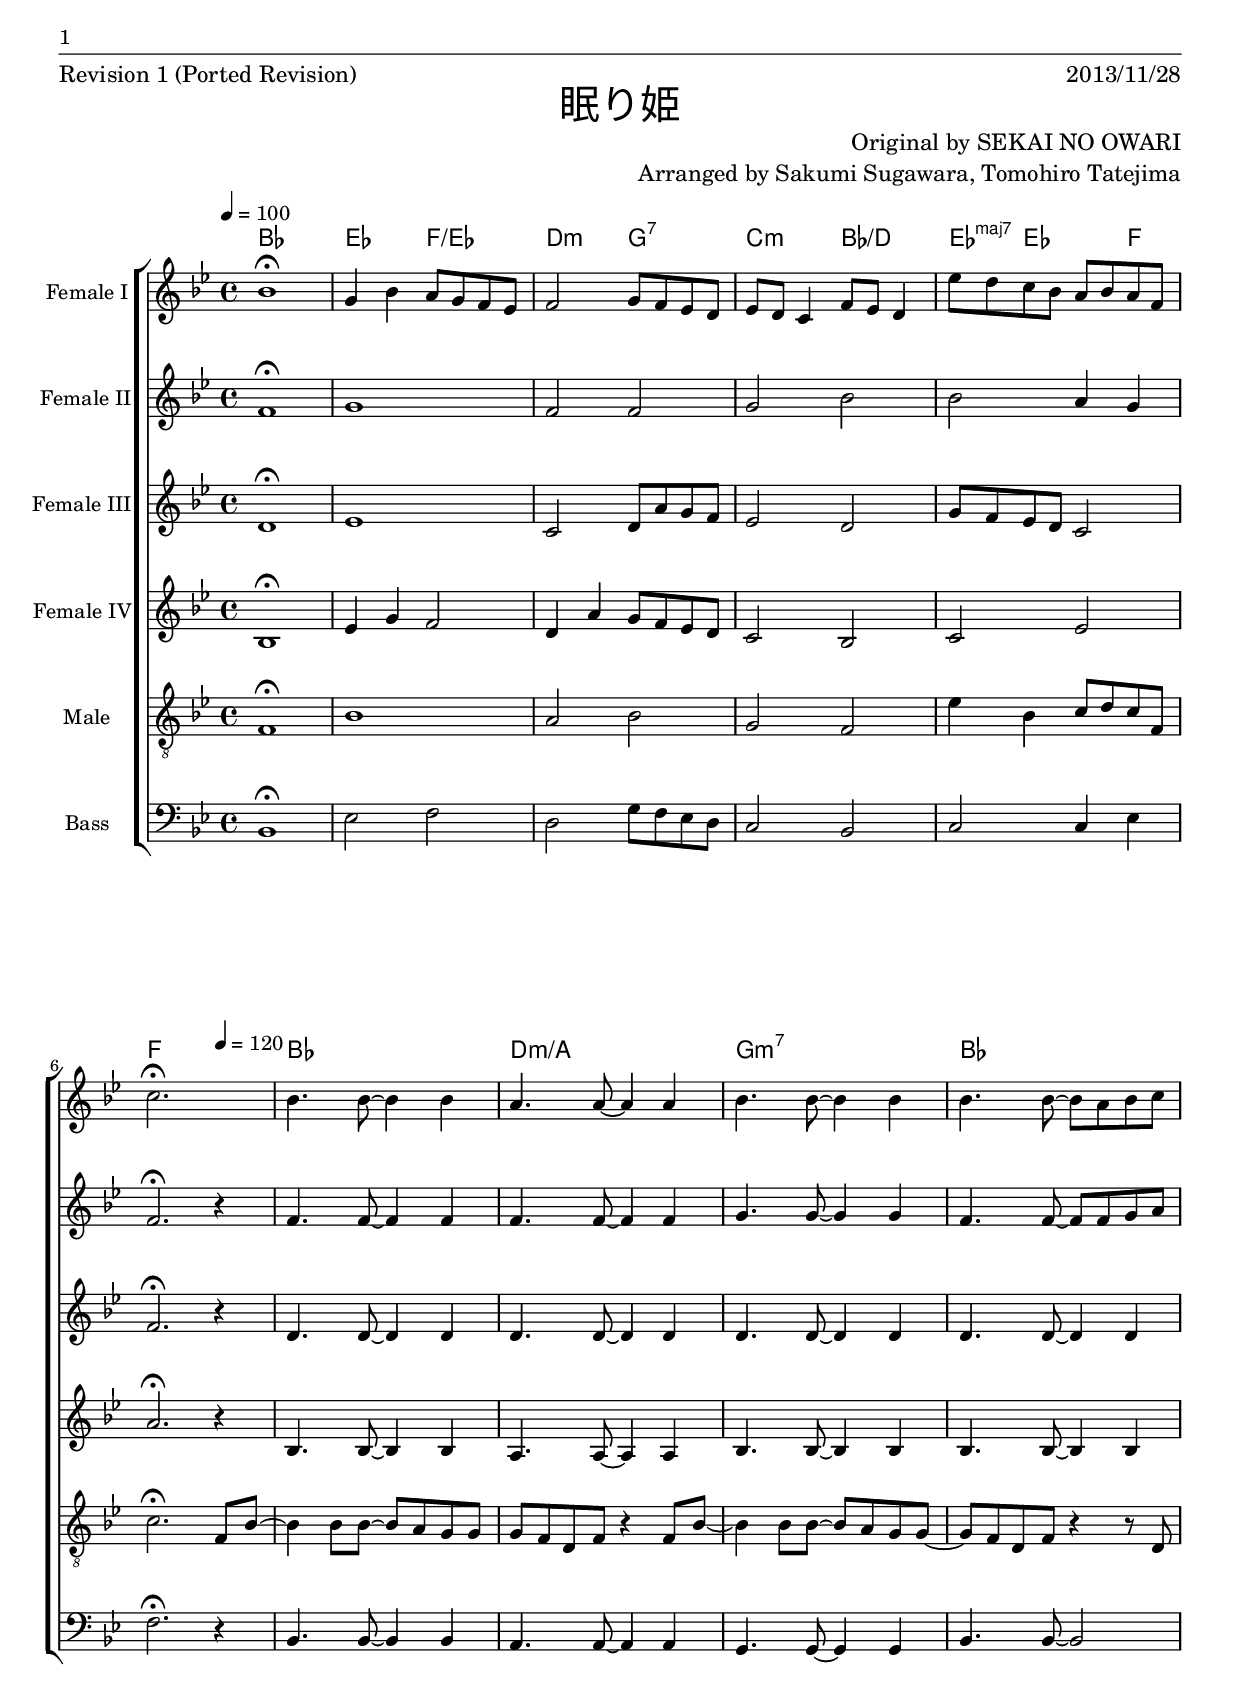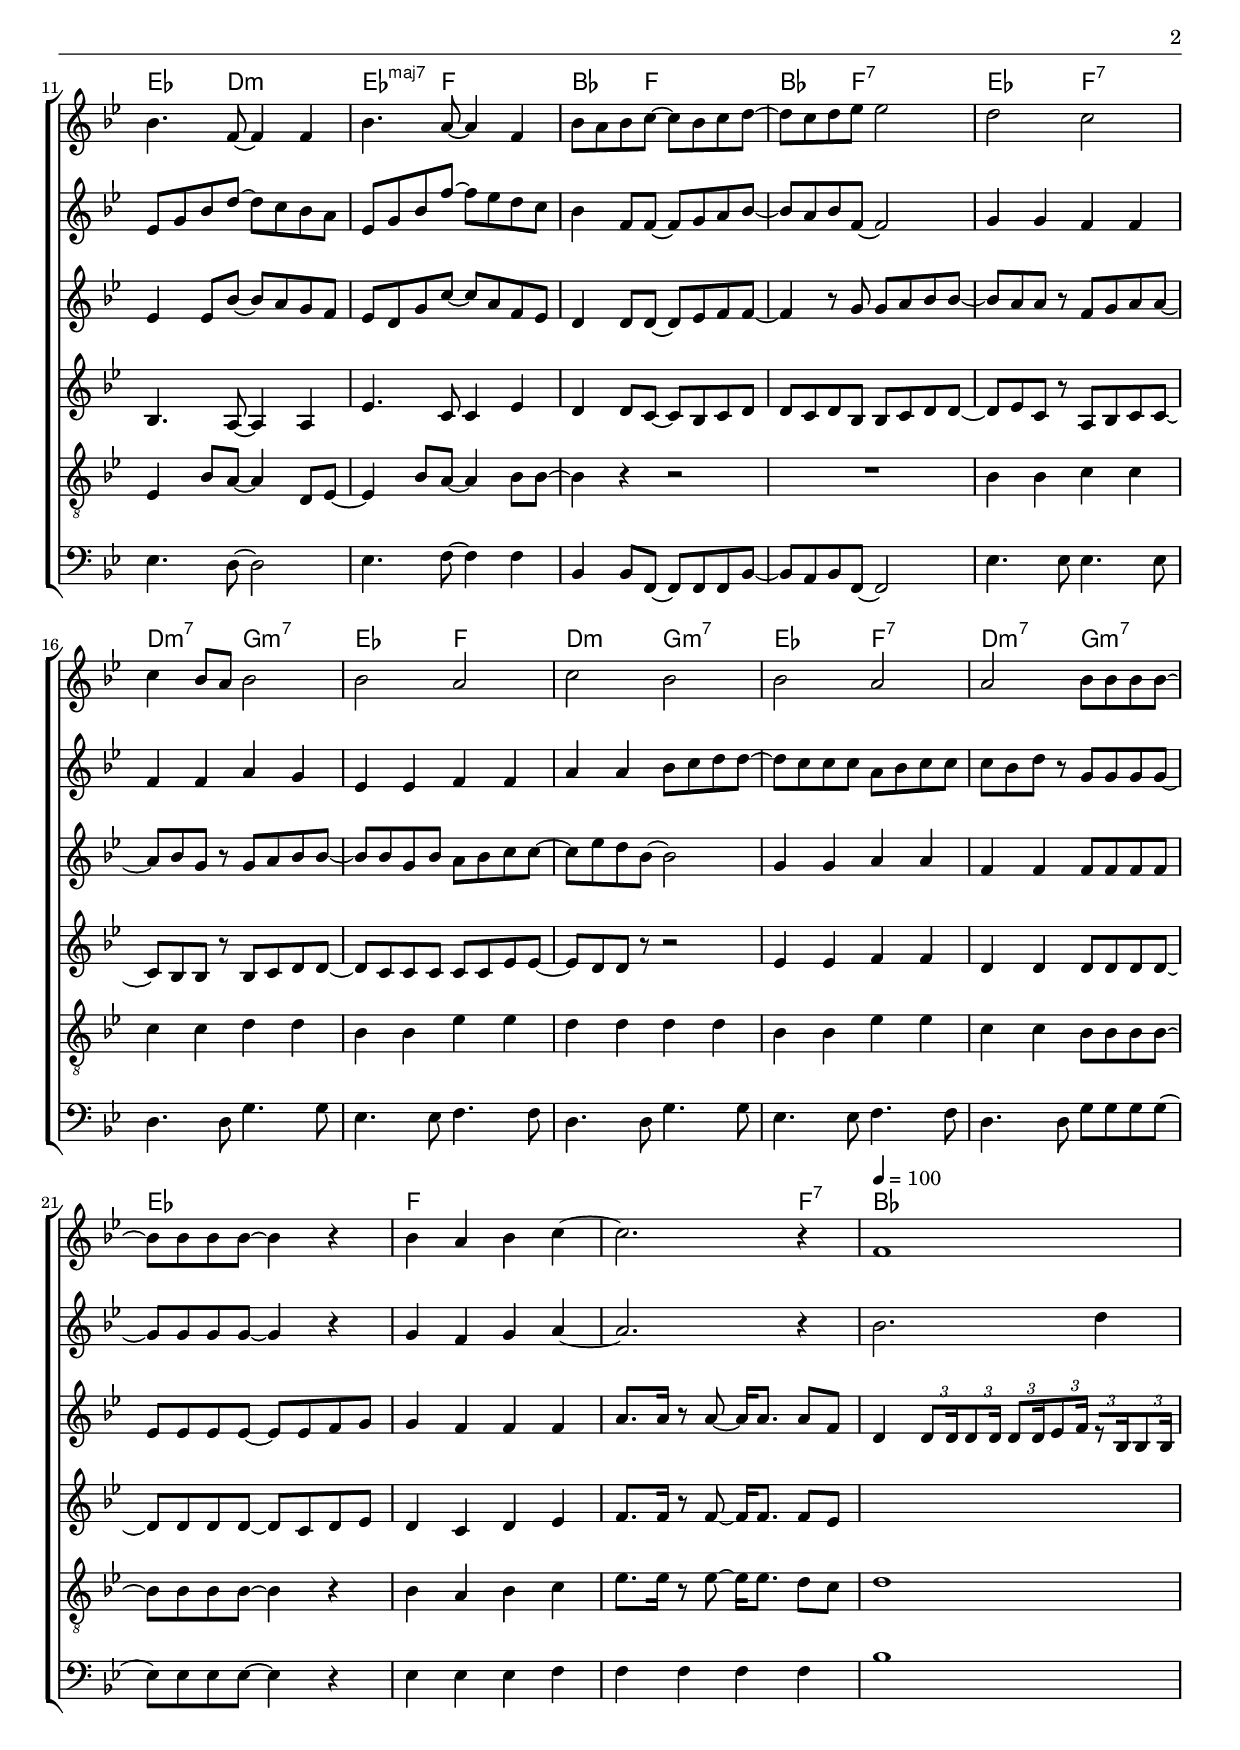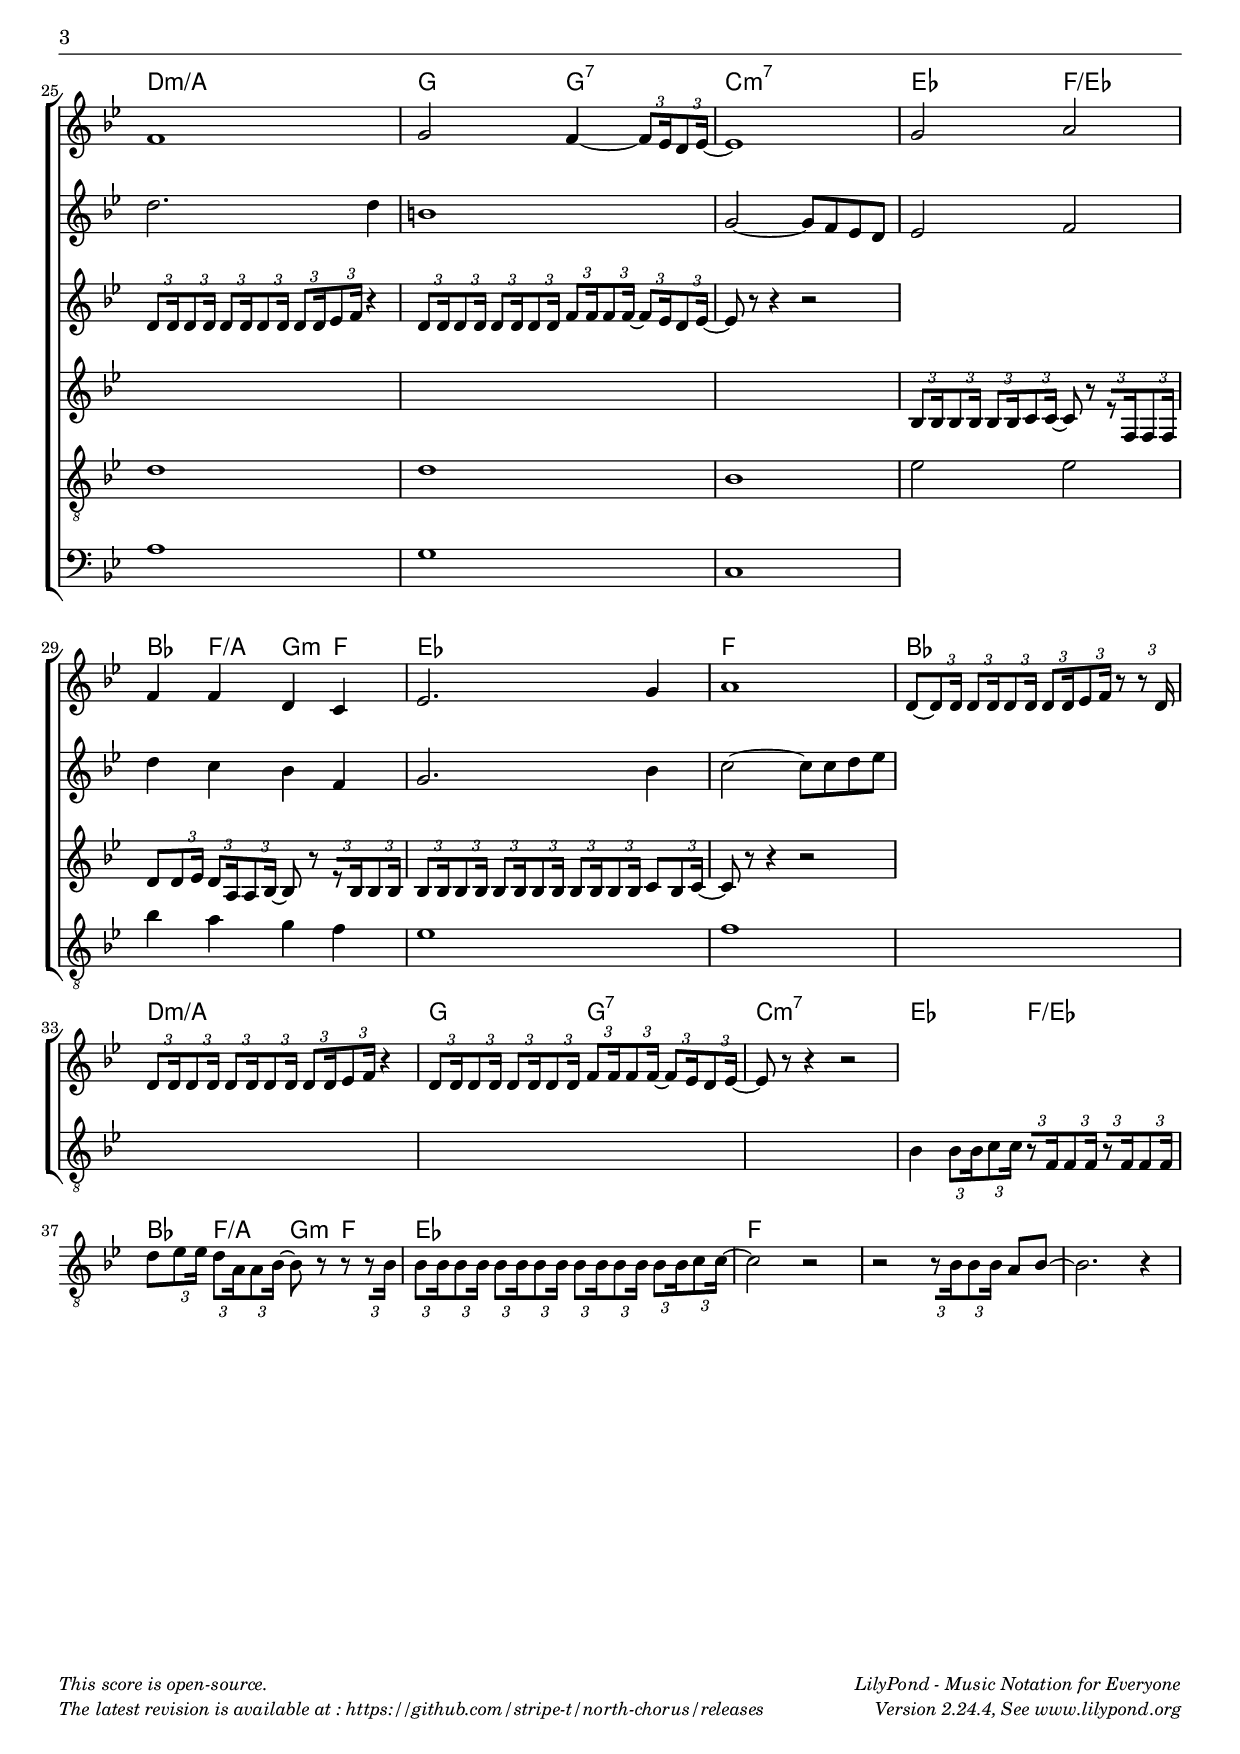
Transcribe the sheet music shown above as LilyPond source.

% Template revision 2
%
% For Flescobaldi :
% -*- indent-width: 4; tab-width: 4; indent-tabs: true;

\version "2.16.0"

% The below, invented by Mats Bengtsson, creates left and right brackets vertically 
% spanning an entire staff. It is useful for offseting optional passages of music,
% as shown in the example

% The number next to "th" in (th 0.2) controls thickness of the brackets. 
#(define-markup-command (left-bracket layout props) ()
	 "Draw left hand bracket"
	 (let* ((th 0.2) ;; todo: take from GROB
			(width (* 2.5 th)) ;; todo: take from GROB
			(ext '(-2.8 . 2.8))) ;; todo: take line-count into account
		 (ly:bracket Y ext th width)))

leftBracket = {
	\once\override BreathingSign #'text = #(make-left-bracket-markup)
	\once\override BreathingSign #'break-visibility = #end-of-line-invisible
	\once\override BreathingSign #'Y-offset = ##f
	% Trick to print it after barlines and signatures:
	\once\override BreathingSign #'break-align-symbol = #'custos
	\breathe
}


#(define-markup-command (right-bracket layout props) ()
	 "Draw right hand bracket"
	 (let* ((th .2);;todo: take from GROB
			(width (* 2.5 th)) ;; todo: take from GROB
			(ext '(-2.8 . 2.8))) ;; todo: take line-count into account
		 (ly:bracket Y ext th (- width))))

rightBracket = {
	\once\override BreathingSign #'text = #(make-right-bracket-markup)
	\once\override BreathingSign #'Y-offset = ##f
	\breathe
}

t = #(define-music-function
     (parser location note)
     (ly:music?)
   #{
	 \set Timing.baseMoment = #(ly:make-moment 1/8)
     \tuplet 3/2 8 {
		 #note
	 }
	 \unset Timing.baseMoment
   #})
\paper {
	bookTitleMarkup = \markup {
		\column {
			\fill-line {
				"Revision 1 (Ported Revision)"
				"2013/11/28"
			}
			\fill-line {
				\override #'(font-name . "IPAex明朝")
				\fontsize #5 "眠り姫"
			}
			\fill-line {
				\null
				"Original by SEKAI NO OWARI"
			}
			\fill-line {
				\null
				"Arranged by Sakumi Sugawara, Tomohiro Tatejima"
			}
		}
	}
	oddHeaderMarkup = \markup {
		\override #'(baseline-skip . 1) \column {
			\fill-line {
				\fontsize #-1 \fromproperty #'page:page-number-string \null
			}
			\draw-hline
		}
		
	}
	evenHeaderMarkup = \markup {
		\override #'(baseline-skip . 1) \column {
			\fill-line {
				\null \fontsize #-1 \fromproperty #'page:page-number-string
			}
			\draw-hline
		}
	}

	oddFooterMarkup = \markup {
		\on-the-fly #last-page \column{
			\fontsize #-2 \italic \fill-line {
				\left-column {"This score is open-source." "The latest revision is available at : https://github.com/stripe-t/north-chorus/releases"}
				\right-column {"LilyPond - Music Notation for Everyone" #(string-append "Version " (lilypond-version) ", See www.lilypond.org")}
			}
		}
	}

	evenFooterMarkup = \oddFooterMarkup
}

chord = \chordmode {
	\set majorSevenSymbol = \markup { maj7 }
	\tempo 4=100
	bes1 |
	ees2 f/ees | d:m g:7 | c:m bes/d | ees4:maj7 ees2 f4 |
	f2. \tempo 4=120 s4 |
	bes1 | d:m/a | g:m7 | bes |
	ees4. d8:m s2 | ees4.:maj7 f8 s2 | bes4. f8 s2 | bes4. f8:7 s2 |
	ees2 f:7 | d:m7 g:m7 | ees f | d:m g:m7 |
	ees f:7 | d:m7 g:m7 | ees1 | f2 \set Score.tempoHideNote = ##t \tempo 4=110 s2 |
	\tempo 4=100 s2 \tempo 4=90 s4 f4:7 |
	\unset Score.tempoHideNote \tempo 4=100
	bes1 | d:m/a | g2 g:7 | c1:m7 |
	ees2 f/ees | bes4 f/a g:m f | ees1 | f |
	bes | d:m/a | g2 g:7 | c1:m7 |
	ees2 f/ees | bes4 f/a g:m f | ees1 | f |
}

fA = \relative c' {
	\override TupletBracket.bracket-visibility = ##f
	\key bes \major
	bes'1\fermata |
	g4 bes a8 g f ees | f2 g8 f ees d | ees d c4 f8 ees d4 | ees'8 d c bes a bes a f |
	c'2.\fermata s4
	bes4. bes8 ~ bes4 bes | a4. a8 ~ a4 a | bes4. bes8 ~ bes4 bes | bes4. bes8 ~ bes8 a bes c |
	
	bes4. f8 ~ f4 f | bes4. a8 ~ a4 f | bes8 a bes c ~ c bes c d ~ | d c d ees ees2 |
	d2 c | c4 bes8 a bes2 | bes a | c bes |
	bes2 a | a bes8 bes bes bes ~ | bes bes bes bes ~ bes4 r | bes4 a bes c ~ |
	c2. r4 |
	
	f,1 | f | g2 f4 ~ \t{f8 ees16 d8 ees16 ~ } | ees1 |
	g2 a | f4 f d c | ees2. g4 | a1 |
	d,8 ~ \t {d8 d16 d8 d16 d8 d16 d8 d16 ees8 f16 } r8 \t {r8 d16} | \t {d8 d16 d8 d16 d8 d16 d8 d16 d8 d16 ees8 f16} r4 |
	\t {d8 d16 d8 d16 d8 d16 d8 d16 f8 f16 f8 f16 ~ f8 ees16 d8 ees16 ~ } | ees8 r r4 r2 |

	
	\set stemRightBeamCount = #0
	%\tuplet 3/2 4 {c4 c8[] c4 c8[] c4 c8[] c4 c8[]}
}
fAlyric = \lyricmode {
	\set ignoreMelismata = ##t
	\override Lyrics . LyricText #'font-name = "IPAex明朝"
	\override Lyrics . LyricText #'font-size = #-1
}

fB = \relative c' {
	\override TupletBracket.bracket-visibility = ##f
	\key bes \major
	f1\fermata |
	g | f2 f | g bes | bes a4 g |
	f2.\fermata r4 |
	f4. f8 ~ f4 f | f4. f8 ~ f4 f | g4. g8 ~ g4 g | f4. f8 ~ f f g a |
	ees8 g bes d ~ d c bes a | ees g bes f' ~ f ees d c | bes4 f8 f ~ f g a bes ~ | bes a bes f ~ f2 |
	g4 g f f | f f a g | ees ees f f | a a bes8 c d d ~ |
	d8 c c c a bes c c | c bes d r g,8 g g g ~ | g g g g ~ g4 r | g4 f g a ~ |
	a2. r4 |
	bes2. d4 | d2. d4 | b1 | g2 ~ g8 f ees d |
	ees2 f | d'4 c bes f | g2. bes4 | c2 ~ c8 c d ees |
}
fBlyric = \lyricmode {
	\set ignoreMelismata = ##t
	\override Lyrics . LyricText #'font-name = "IPAex明朝"
	\override Lyrics . LyricText #'font-size = #-1
}

fC = \relative c'{
	\override TupletBracket.bracket-visibility = ##f
	\key bes \major
	d1\fermata |
	ees | c2 d8 a' g f | ees2 d | g8 f ees d c2 |
	f2.\fermata r4 |
	d4. d8 ~ d4 d | d4. d8 ~ d4 d | d4. d8 ~ d4 d | d4. d8 ~ d4 d |
	ees4 ees8 bes' ~ bes a g f | ees d g c ~ c a f ees | d4 d8 d ~ d ees f f ~ | f4 r8 g g a bes bes ~ |
	bes a a r f g a a ~ | a bes g r g a bes bes ~ | bes bes g bes a bes c c ~ | c ees d bes ~ bes2 |
	g4 g a a | f f f8 f f f | ees ees ees ees ~ ees ees f g | g4 f f f |
	a8. a16 r8 a8 ~ a16 a8. a8 f |
	d4 \t {d8 d16 d8 d16 d8 d16 ees8 f16 r8[ bes,16 bes8 bes16]} | \t {d8 d16 d8 d16 d8 d16 d8 d16 d8 d16 ees8 f16} r4 |
	\t {d8 d16 d8 d16 d8 d16 d8 d16 f8 f16 f8 f16 ~ f8 ees16 d8 ees16 ~ } | ees8 r r4 r2 |
	
}
fClyric = \lyricmode {
	\set ignoreMelismata = ##t
	\override Lyrics . LyricText #'font-name = "IPAex明朝"
	\override Lyrics . LyricText #'font-size = #-1
}

fD = \relative c'{
	\override TupletBracket.bracket-visibility = ##f
	\key bes \major
	bes1\fermata |
	ees4 g f2 | d4 a' g8 f ees d | c2 bes | c ees |
	a2.\fermata r4 |
	bes,4. bes8 ~ bes4 bes | a4. a8 ~ a4 a | bes4. bes8 ~ bes4 bes | bes4. bes8 ~ bes4 bes |
	bes4. a8 ~ a4 a | ees'4. c8 c4 ees | d4 d8 c ~ c bes c d | d c d bes bes c d d ~ |
	d8 ees c r a bes c c ~ | c bes bes r bes c d d ~ | d c c c c c ees ees ~ | ees d d r r2 |
	ees4 ees f f | d d d8 d d d ~ | d d d d ~ d8 c d ees | d4 c d ees |
	f8. f16 r8 f ~ f16 f8. f8 ees |
	s1*4 |
		\t {bes8 bes16 bes8 bes16 bes8 bes16 c8 c16 ~ } c8 r \t {r8[ f,16 f8 f16] } | d'8 \t {d8 ees16 d8 a16 a8 bes16 ~ } bes8 r \t {r8[ bes16 bes8 bes16]} |
	\t {bes8 bes16 bes8 bes16 bes8 bes16 bes8 bes16 bes8 bes16 bes8 bes16} c8 \t {bes8 c16 ~ } | c8 r r4 r2 |


}
fDlyric = \lyricmode {
	\set ignoreMelismata = ##t
	\override Lyrics . LyricText #'font-name = "IPAex明朝"
	\override Lyrics . LyricText #'font-size = #-1
}

mA = \relative c {
	\override TupletBracket.bracket-visibility = ##f
	\key bes \major
	f1\fermata |
	bes | a2 bes | g f | ees'4 bes c8 d c f, |
	c'2.\fermata f,8 bes ~ |
	bes4 bes8 bes ~ bes a g g | g f d f r4 f8 bes ~ | bes4 bes8 bes8 ~ bes a g g ~ | g f d f r4 r8 d8|
	ees4 bes'8 a ~ a4 d,8 ees ~ | ees4 bes'8 a ~ a4 bes8 bes ~ | bes4 r r2 | R1
	bes4 bes c c | c c d d | bes bes ees ees | d d d d |
	bes bes ees ees | c c bes8 bes bes bes ~ | bes bes bes bes ~ bes4 r | bes a bes c |
	ees8. ees16 r8 ees8 ~ ees16 ees8. d8 c |
	d1 | d | d | bes |
	ees2 ees | bes'4 a g f | ees1 | f |
	s1*4
	bes,4 \t {bes8 bes16 c8 c16 } \t {r8[ f,16 f8 f16] r8[ f16 f8 f16]} | d'8 \t {ees8 ees16 d8 a16 a8 bes16 ~ } bes8 r r \t {r8[ bes16]} |
	\t {bes8 bes16 bes8 bes16 bes8 bes16 bes8 bes16 bes8 bes16 bes8 bes16 bes8 bes16 c8 c16 ~ } | c2 r |
	% again(once) and outro
	r \t {r8[ bes16 bes8 bes16]} a8 bes ~ | bes2. r4 |
}
mAlyric = \lyricmode {
	\set ignoreMelismata = ##t
	\override Lyrics . LyricText #'font-name = "IPAex明朝"
	\override Lyrics . LyricText #'font-size = #-1
}

mB = \relative c {
	\override TupletBracket.bracket-visibility = ##f
	\key bes \major
	bes1\fermata | ees2 f | d g8 f ees d | c2 bes | c c4 ees |
	f2.\fermata r4 |
	bes,4. bes8 ~ bes4 bes | a4. a8 ~ a4 a | g4. g8 ~ g4 g | bes4. bes8 ~ bes2 |
	ees4. d8 ~ d2 | ees4. f8 ~ f4 f | bes,4 bes8 f ~ f f f8 bes ~ | bes8 a bes f ~ f2 |
	ees'4. ees8 ees4. ees8 | d4. d8 g4. g8 | ees4. ees8 f4. f8 | d4. d8 g4. g8 |
	ees4. ees8 f4. f8 | d4. d8 g8 g g g( | ees) ees ees ees ~ ees4 r | ees ees ees f |
	f f f f |
	bes1 | a | g | c, |

}
mBlyric = \lyricmode {
	\set ignoreMelismata = ##t
	\override Lyrics . LyricText #'font-name = "IPAex明朝"
	\override Lyrics . LyricText #'font-size = #-1
}

\book{
	\score {
		<<
			\new ChordNames {
				\set ChordNames.midiMaximumVolume = #0.0
				\set ChordNames.midiMinimumVolume = #0.0
				\chord
			}
			\new ChoirStaff <<
				\new Staff = "Female1" <<
					\set Staff.instrumentName = "Female I"
					\set Staff.midiInstrument = "flute"
					\clef treble
					\new Voice = "VoiceFemale1" \fA
				>>
				\new Lyrics = "LyricsFemale1"
				
				\new Staff = "Female2" <<
					\set Staff.instrumentName = "Female II"
					\set Staff.midiInstrument = "flute"
					\clef treble
					\new Voice = "VoiceFemale2" \fB
				>>
				\new Lyrics = "LyricsFemale2"
				
				\new Staff = "Female3" <<
					\set Staff.instrumentName = "Female III"
					\set Staff.midiInstrument = "clarinet"
					\clef treble
					\new Voice = "VoiceFemale3" \fC
				>>
				\new Lyrics = "LyricsFemale3"
				
				\new Staff = "Female4" <<
					\set Staff.instrumentName = "Female IV"
					\set Staff.midiInstrument = "clarinet"
					\clef treble
					\new Voice = "VoiceFemale4" \fD
				>>
				\new Lyrics = "LyricsFemale4"

				\new Staff = "Male1" <<
					\set Staff.instrumentName = "Male"
					\set Staff.midiInstrument = "oboe"
					\clef "treble_8"
					\new Voice = "VoiceMale1" \mA
				>>
				\new Lyrics = "LyricsMale1"

				\new Staff = "Male2" <<
					\set Staff.instrumentName = "Bass"
					\set Staff.midiInstrument = "bassoon"
					\clef "bass"
					\new Voice = "VoiceMale2" \mB
				>>
				\new Lyrics = "LyricsMale2"

				\context Lyrics = "LyricsFemale1" {
					\lyricsto "VoiceFemale1" {
						\fAlyric
					}
				}
				\context Lyrics = "LyricsFemale2" {
					\lyricsto "VoiceFemale2" {
						\fBlyric
					}
				}
				\context Lyrics = "LyricsFemale3" {
					\lyricsto "VoiceFemale3" {
						\fClyric
					}
				}
				\context Lyrics = "LyricsFemale4" {
					\lyricsto "VoiceFemale4" {
						\fDlyric
					}
				}
				\context Lyrics = "LyricsMale1" {
					\lyricsto "VoiceMale1" {
						\mAlyric
					}
				}
				\context Lyrics = "LyricsMale2" {
					\lyricsto "VoiceMale2" {
						\mBlyric
					}
				}
			>>
		>>
		\layout {
			#(layout-set-staff-size 17.82)
		}
		\midi {}
	}
}